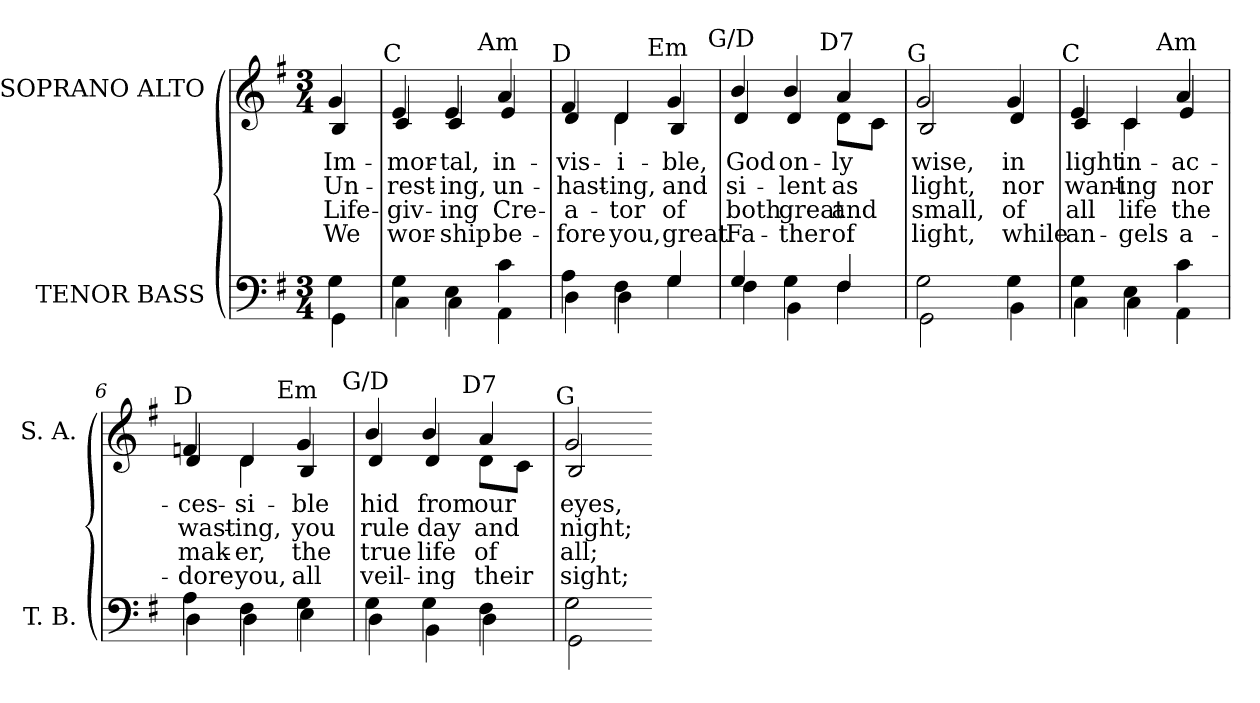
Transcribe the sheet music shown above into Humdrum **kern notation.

**kern	**kern	**text	**text	**text	**text
*part2	*part1	*part1	*part1	*part1	*part1
*staff2	*staff1	*staff1	*staff1	*staff1	*staff1
*I"TENOR BASS	*I"SOPRANO ALTO	*	*	*	*
*I'T. B.	*I'S. A.	*	*	*	*
!!LO:PB:g=z
*clefF4	*clefG2	*	*	*	*
*k[f#]	*k[f#]	*	*	*	*
*G:	*G:	*	*	*	*
*M3/4	*M3/4	*	*	*	*
=	=	=	=	=	=
*^	*	*	*	*	*
!	!	!LO:TX:a:cj:t=G	!	!	!	!
!	!	!LO:TX:b:cj:t=1	!	!	!	!
!	!	!LO:TX:b:cj:t=2	!	!	!	!
!	!	!LO:TX:b:cj:t=3	!	!	!	!
!	!	!LO:TX:b:cj:t=4	!	!	!	!
!	!	!	!LO:LY:b:color=#000000	!LO:LY:b:color=#000000	!LO:LY:b:color=#000000	!LO:LY:b:color=#000000
*	*	*^	*	*	*	*
4Gi\	4GGi\	4gi/	4Bi/	Im-	Un-	Life-	We
=	=	=	=	=	=	=	=
!	!	!LO:TX:a:cj:t=C	!	!	!	!	!
!	!	!	!	!LO:LY:b:color=#000000	!LO:LY:b:color=#000000	!LO:LY:b:color=#000000	!LO:LY:b:color=#000000
4Gi\	4Ci\	4ei/	4ci/	-mor-	-rest-	-giv-	wor-
!	!	!	!	!LO:LY:b:color=#000000	!LO:LY:b:color=#000000	!LO:LY:b:color=#000000	!LO:LY:b:color=#000000
4Ei\	4Ci\	4ei/	4ci/	-tal,	-ing,	-ing	-ship
!	!	!LO:TX:a:cj:t=Am	!	!	!	!	!
!	!	!	!	!LO:LY:b:color=#000000	!LO:LY:b:color=#000000	!LO:LY:b:color=#000000	!LO:LY:b:color=#000000
4ci\	4AAi\	4ai/	4ei/	in-	un-	Cre-	be-
=1	=1	=1	=1	=1	=1	=1	=1
!	!	!LO:TX:a:cj:t=D	!	!	!	!	!
!	!	!	!	!LO:LY:b:color=#000000	!LO:LY:b:color=#000000	!LO:LY:b:color=#000000	!LO:LY:b:color=#000000
4Ai\	4Di\	4f#i/	4di/	-vis-	-hast-	-a-	-fore
!	!	!	!	!LO:LY:b:color=#000000	!LO:LY:b:color=#000000	!LO:LY:b:color=#000000	!LO:LY:b:color=#000000
4F#i\	4Di\	4di/	4di\	-i-	-ing,	-tor	you,
!	!	!LO:TX:a:cj:t=Em	!	!	!	!	!
!	!	!	!	!LO:LY:b:color=#000000	!LO:LY:b:color=#000000	!LO:LY:b:color=#000000	!LO:LY:b:color=#000000
4Gi/	4Gi\	4gi/	4Bi/	-ble,	and	of	great
=2	=2	=2	=2	=2	=2	=2	=2
!	!	!LO:TX:a:cj:t=G/D	!	!	!	!	!
!	!	!	!	!LO:LY:b:color=#000000	!LO:LY:b:color=#000000	!LO:LY:b:color=#000000	!LO:LY:b:color=#000000
4Gi/	4F#i\	4bi/	4di/	God	si-	both	Fa-
!	!	!	!	!LO:LY:b:color=#000000	!LO:LY:b:color=#000000	!LO:LY:b:color=#000000	!LO:LY:b:color=#000000
4Gi\	4BBi\	4bi/	4di/	on-	-lent	great	-ther
!	!	!LO:TX:a:cj:t=D7	!	!	!	!	!
!	!	!	!	!LO:LY:b:color=#000000	!LO:LY:b:color=#000000	!LO:LY:b:color=#000000	!LO:LY:b:color=#000000
4F#i/	4F#i\	4ai/	8di\L	-ly	as	and	of
.	.	.	8ci\J	.	.	.	.
=3	=3	=3	=3	=3	=3	=3	=3
!	!	!LO:TX:a:cj:t=G	!	!	!	!	!
!	!	!	!	!LO:LY:b:color=#000000	!LO:LY:b:color=#000000	!LO:LY:b:color=#000000	!LO:LY:b:color=#000000
2Gi\	2GGi\	2gi/	2Bi/	wise,	light,	small,	light,
!!LO:LB:g=z	!!
=4-	=4-	=4-	=4-	=4-	=4-	=4-	=4-
!	!	!	!	!LO:LY:b:color=#000000	!LO:LY:b:color=#000000	!LO:LY:b:color=#000000	!LO:LY:b:color=#000000
4Gi\	4BBi\	4gi/	4di/	in	nor	of	while
=5	=5	=5	=5	=5	=5	=5	=5
!	!	!LO:TX:a:cj:t=C	!	!	!	!	!
!	!	!	!	!LO:LY:b:color=#000000	!LO:LY:b:color=#000000	!LO:LY:b:color=#000000	!LO:LY:b:color=#000000
4Gi\	4Ci\	4ei/	4ci/	light	want-	all	an-
!	!	!	!	!LO:LY:b:color=#000000	!LO:LY:b:color=#000000	!LO:LY:b:color=#000000	!LO:LY:b:color=#000000
4Ei\	4Ci\	4ci/	4ci\	in-	-ing	life	-gels
!	!	!LO:TX:a:cj:t=Am	!	!	!	!	!
!	!	!	!	!LO:LY:b:color=#000000	!LO:LY:b:color=#000000	!LO:LY:b:color=#000000	!LO:LY:b:color=#000000
4ci\	4AAi\	4ai/	4ei/	-ac-	nor	the	a-
=6	=6	=6	=6	=6	=6	=6	=6
!	!	!LO:TX:a:cj:t=D	!	!	!	!	!
!	!	!	!	!LO:LY:b:color=#000000	!LO:LY:b:color=#000000	!LO:LY:b:color=#000000	!LO:LY:b:color=#000000
4Ai\	4Di\	4fni/	4di/	-ces-	wast-	mak-	-dore
!	!	!	!	!LO:LY:b:color=#000000	!LO:LY:b:color=#000000	!LO:LY:b:color=#000000	!LO:LY:b:color=#000000
4F#i\	4Di\	4di/	4di\	-si-	-ing,	-er,	you,
!	!	!LO:TX:a:cj:t=Em	!	!	!	!	!
!	!	!	!	!LO:LY:b:color=#000000	!LO:LY:b:color=#000000	!LO:LY:b:color=#000000	!LO:LY:b:color=#000000
4Gi\	4Ei\	4gi/	4Bi/	-ble	you	the	all
=7	=7	=7	=7	=7	=7	=7	=7
!	!	!LO:TX:a:cj:t=G/D	!	!	!	!	!
!	!	!	!	!LO:LY:b:color=#000000	!LO:LY:b:color=#000000	!LO:LY:b:color=#000000	!LO:LY:b:color=#000000
4Gi\	4Di\	4bi/	4di/	hid	rule	true	veil-
!	!	!	!	!LO:LY:b:color=#000000	!LO:LY:b:color=#000000	!LO:LY:b:color=#000000	!LO:LY:b:color=#000000
4Gi\	4BBi\	4bi/	4di/	from	day	life	-ing
!	!	!LO:TX:a:cj:t=D7	!	!	!	!	!
!	!	!	!	!LO:LY:b:color=#000000	!LO:LY:b:color=#000000	!LO:LY:b:color=#000000	!LO:LY:b:color=#000000
4F#i\	4Di\	4ai/	8di\L	our	and	of	their
.	.	.	8ci\J	.	.	.	.
=8	=8	=8	=8	=8	=8	=8	=8
!	!	!LO:TX:a:cj:t=G	!	!	!	!	!
!	!	!	!	!LO:LY:b:color=#000000	!LO:LY:b:color=#000000	!LO:LY:b:color=#000000	!LO:LY:b:color=#000000
2Gi\	2GGi\	2gi/	2Bi/	eyes,	night;	all;	sight;
*v	*v	*	*	*	*	*	*
*	*v	*v	*	*	*	*
=-	=-	=-	=-	=-	=-
*-	*-	*-	*-	*-	*-
